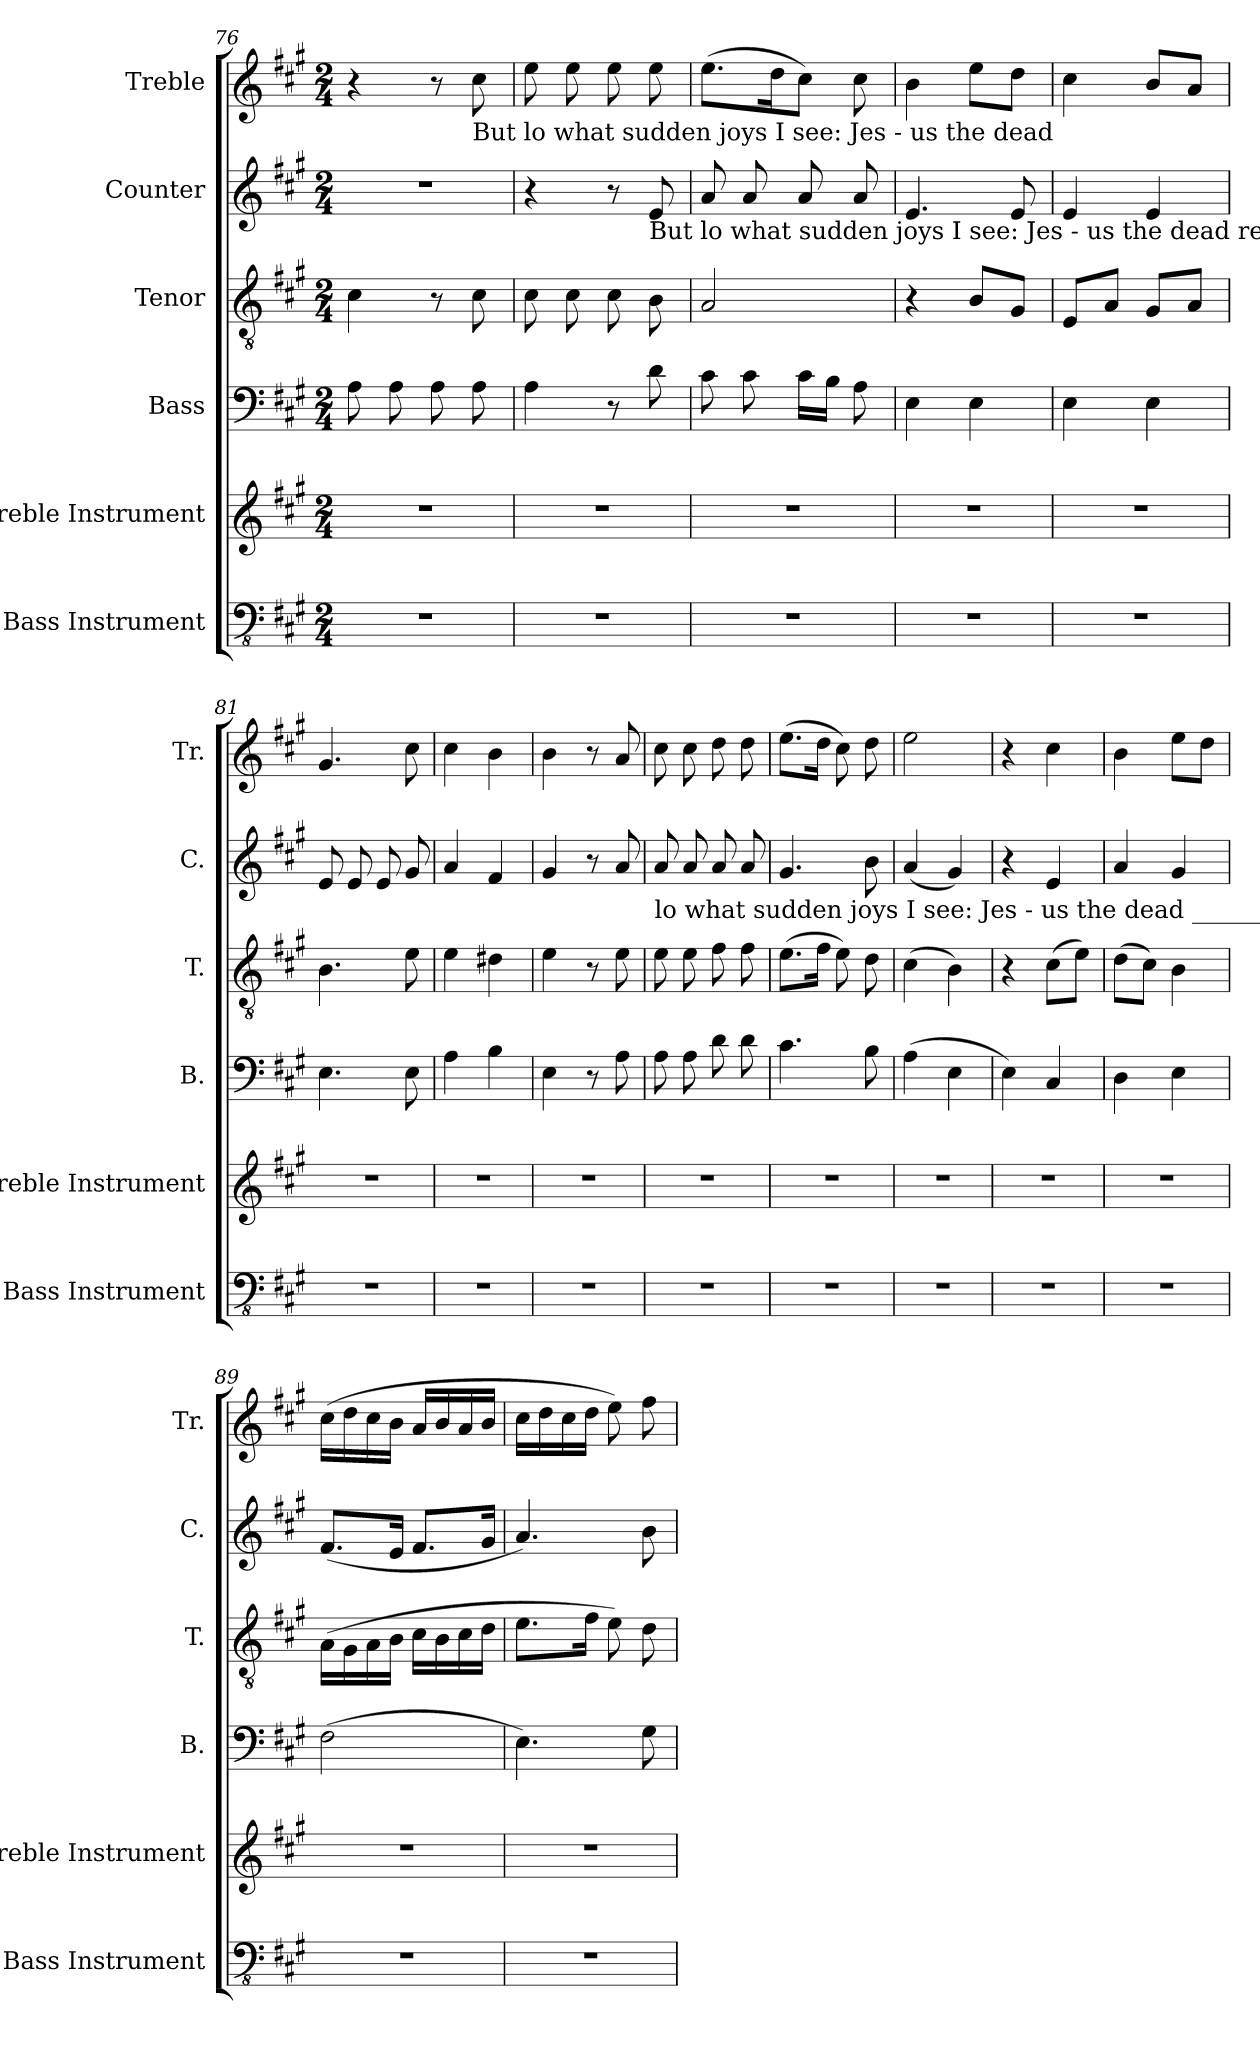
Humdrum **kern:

**kern	**kern	**kern	**kern	**kern	**kern
*part6	*part5	*part4	*part3	*part2	*part1
*staff6	*staff5	*staff4	*staff3	*staff2	*staff1
*I"Bass Instrument	*I"Treble Instrument	*I"Bass	*I"Tenor	*I"Counter	*I"Treble
*I'Bass Instrument	*I'Treble Instrument	*I'B.	*I'T.	*I'C.	*I'Tr.
*clefFv4	*clefG2	*clefF4	*clefGv2	*clefG2	*clefG2
*ITrd7c12	*	*	*	*	*
*k[f#c#g#]	*k[f#c#g#]	*k[f#c#g#]	*k[f#c#g#]	*k[f#c#g#]	*k[f#c#g#]
*A:	*A:	*A:	*A:	*A:	*A:
*M2/4	*M2/4	*M2/4	*M2/4	*M2/4	*M2/4
=76	=76	=76	=76	=76	=76
2r	2r	8A\	4c#\	2r	4r
.	.	8A\	.	.	.
.	.	8A\	8r	.	8r
!	!	!	!	!	!LO:TX:b:t=But lo what sudden joys          I      see&colon;   Jes  -  us     the     dead
.	.	8A\	8c#\	.	8cc#\
=77	=77	=77	=77	=77	=77
2r	2r	4A\	8c#\	4r	8ee\
.	.	.	8c#\	.	8ee\
.	.	8r	8c#\	8r	8ee\
!	!	!	!	!LO:TX:b:t=But   lo what sudden  joys    I     see&colon;   Jes - us the dead   revives  again!    But	!
.	.	8d\	8B\	8e/	8ee\
=78	=78	=78	=78	=78	=78
2r	2r	8c#\	2A/	8a/	(8.ee\L
.	.	8c#\	.	8a/	.
.	.	.	.	.	16dd\K
.	.	16c#\LL	.	8a/	8cc#\J)
.	.	16B\JJ	.	.	.
.	.	8A\	.	8a/	8cc#\
=79	=79	=79	=79	=79	=79
2r	2r	4E\	4r	4.e/	4b\
.	.	4E\	8B/L	.	8ee\L
.	.	.	8G#/J	8e/	8dd\J
=80	=80	=80	=80	=80	=80
2r	2r	4E\	8E/L	4e/	4cc#\
.	.	.	8A/J	.	.
.	.	4E\	8G#/L	4e/	8b/L
.	.	.	8A/J	.	8a/J
=81	=81	=81	=81	=81	=81
2r	2r	4.E\	4.B\	8e/	4.g#/
.	.	.	.	8e/	.
.	.	.	.	8e/	.
.	.	8E\	8e\	8g#/	8cc#\
=82	=82	=82	=82	=82	=82
2r	2r	4A\	4e\	4a/	4cc#\
.	.	4B\	4d#X\	4f#/	4b\
=83	=83	=83	=83	=83	=83
2r	2r	4E\	4e\	4g#/	4b\
.	.	8r	8r	8r	8r
.	.	8A\	8e\	8a/	8a/
!!LO:PB:g=z
=84	=84	=84	=84	=84	=84
!	!	!	!	!LO:TX:b:t=lo what sudden joys        I      see&colon;           Jes  -  us    the     dead __________________  revives     a - gain!	!
2r	2r	8A\	8e\	8a/	8cc#\
.	.	8A\	8e\	8a/	8cc#\
.	.	8d\	8f#\	8a/	8dd\
.	.	8d\	8f#\	8a/	8dd\
=85	=85	=85	=85	=85	=85
2r	2r	4.c#\	(8.e\L	4.g#/	(8.ee\L
.	.	.	16f#\Jk	.	16dd\Jk
.	.	.	8e\)	.	8cc#\)
.	.	8B\	8d\	8b\	8dd\
=86	=86	=86	=86	=86	=86
2r	2r	(4A\	(4c#\	(4a/	2ee\
.	.	4E\	4B\)	4g#/)	.
=87	=87	=87	=87	=87	=87
2r	2r	4E\)	4r	4r	4r
.	.	4C#/	(8c#\L	4e/	4cc#\
.	.	.	8e\J)	.	.
=88	=88	=88	=88	=88	=88
2r	2r	4D\	(8d\L	4a/	4b\
.	.	.	8c#\J)	.	.
.	.	4E\	4B\	4g#/	8ee\L
.	.	.	.	.	8dd\J
=89	=89	=89	=89	=89	=89
2r	2r	(2F#\	(16A\LL	(8.f#/L	(16cc#\LL
.	.	.	16G#\	.	16dd\
.	.	.	16A\	.	16cc#\
.	.	.	16B\JJ	16e/Jk	16b\JJ
.	.	.	16c#\LL	8.f#/L	16a/LL
.	.	.	16B\	.	16b/
.	.	.	16c#\	.	16a/
.	.	.	16d\JJ	16g#/Jk	16b/JJ
=90	=90	=90	=90	=90	=90
2r	2r	4.E\)	8.e\L	4.a/)	16cc#\LL
.	.	.	.	.	16dd\
.	.	.	.	.	16cc#\
.	.	.	16f#\Jk	.	16dd\JJ
.	.	.	8e\)	.	8ee\)
.	.	8G#\	8d\	8b\	8ff#\
=	=	=	=	=	=
*-	*-	*-	*-	*-	*-
